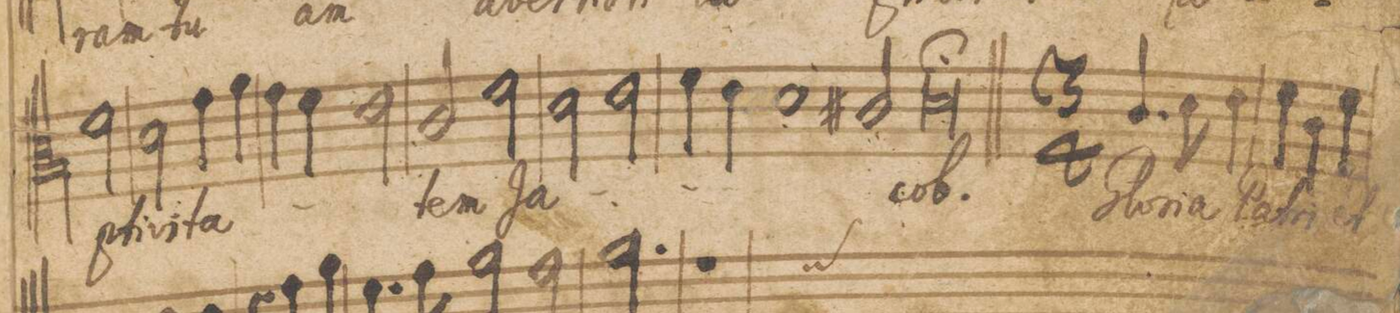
**kern	**text	**text
*I"Altus	*	*
*clefC3	*	*
*k[]	*	*
*met(C|)	*	*
*M2/1	*	*
2f\	-pti-	.
2d\	-vi-	.
4g\	-ta-	.
4a\	.	.
=42-	=42-	=42-
4g\	.	.
4f\	.	.
2e\	.	.
2c/	-tem	.
2f\	Ja-	.
=43-	=43-	=43-
2d\	.	.
2e\	.	.
4f\	.	.
4e\	.	.
1d\	.	.
=44-	=44-	=44-
2c#X/	.	.
0d\;	-cob.	.
=45||-	=45||-	=45||-
*M3/4	*	*
4.c/	Glo-	.
8d\	-ri-	.
4e\	-a	.
=46	=46	=46
4f\	Pat-	.
4c\	-ri	.
4f\	et	.
=47	=47	=47
*-	*-	*-
